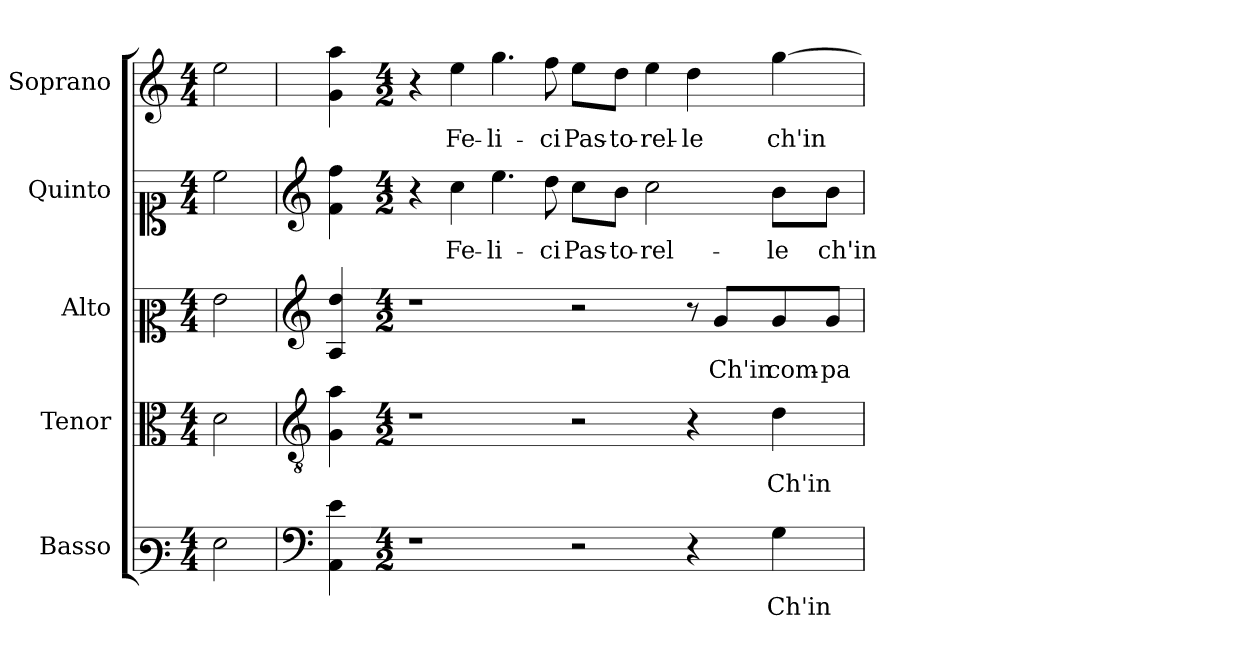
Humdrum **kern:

**kern	**text	**kern	**text	**kern	**text	**kern	**text	**kern	**text
*part5	*part5	*part4	*part4	*part3	*part3	*part2	*part2	*part1	*part1
*staff5	*staff5	*staff4	*staff4	*staff3	*staff3	*staff2	*staff2	*staff1	*staff1
*I"Basso	*	*I"Tenor	*	*I"Alto	*	*I"Quinto	*	*I"Soprano	*
*	*	*I'T.	*	*I'A.	*	*	*	*I'Sop.	*
!!LO:PB:g=z
*clefF3	*	*clefC3	*	*clefC2	*	*clefC1	*	*clefG2	*
*	*	*ITrd7c12	*	*	*	*	*	*	*
*k[]	*	*k[]	*	*k[]	*	*k[]	*	*k[]	*
*C:	*	*C:	*	*C:	*	*C:	*	*C:	*
*M4/4	*	*M4/4	*	*M4/4	*	*M4/4	*	*M4/4	*
=1	=1	=1	=1	=1	=1	=1	=1	=1	=1
!LO:N:head=open	!	!LO:N:head=open	!	!LO:N:head=open	!	!LO:N:head=open	!	!LO:N:head=open	!
2Gi\	.	2Di\	.	2gi\	.	2cci\	.	2eei\	.
=2	=2	=2	=2	=2	=2	=2	=2	=2	=2
*clefF4	*	*clefGv2	*	*clefG2	*	*clefG2	*	*	*
4AAi\ 4ei	.	4GGi\ 4Ai	.	4Ai/ 4ddi	.	4fi\ 4ffi	.	4gi\ 4aai	.
=3-	=3-	=3-	=3-	=3-	=3-	=3-	=3-	=3-	=3-
*M4/2	*	*M4/2	*	*M4/2	*	*M4/2	*	*M4/2	*
1r	.	1r	.	1r	.	4r	.	4r	.
!	!	!	!	!	!	!	!LO:LY:b:color=#000000	!	!
!	!	!	!	!	!	!	!	!	!LO:LY:b:color=#000000
.	.	.	.	.	.	4cci\	Fe-	4eei\	Fe-
!	!	!	!	!	!	!	!LO:LY:b:color=#000000	!	!
!	!	!	!	!	!	!	!	!	!LO:LY:b:color=#000000
.	.	.	.	.	.	4.eei\	-li-	4.ggi\	-li-
!	!	!	!	!	!	!	!LO:LY:b:color=#000000	!	!
!	!	!	!	!	!	!	!	!	!LO:LY:b:color=#000000
.	.	.	.	.	.	8ddi\	-ci	8ffi\	-ci
!	!	!	!	!	!	!	!LO:LY:b:color=#000000	!	!
!	!	!	!	!	!	!	!	!	!LO:LY:b:color=#000000
2r	.	2r	.	2r	.	8cci\L	Pas-	8eei\L	Pas-
!	!	!	!	!	!	!	!LO:LY:b:color=#000000	!	!
!	!	!	!	!	!	!	!	!	!LO:LY:b:color=#000000
.	.	.	.	.	.	8bi\J	-to-	8ddi\J	-to-
!	!	!	!	!	!	!	!LO:LY:b:color=#000000	!	!
!	!	!	!	!	!	!	!	!	!LO:LY:b:color=#000000
.	.	.	.	.	.	2cci\	-rel-	4eei\	-rel-
!	!	!	!	!	!	!	!	!	!LO:LY:b:color=#000000
4r	.	4r	.	8r	.	.	.	4ddi\	-le
!	!	!	!	!	!LO:LY:b:color=#000000	!	!	!	!
.	.	.	.	8gi/L	Ch'in	.	.	.	.
!	!LO:LY:b:color=#000000	!	!	!	!	!	!	!	!
!	!	!	!LO:LY:b:color=#000000	!	!	!	!	!	!
!	!	!	!	!	!LO:LY:b:color=#000000	!	!	!	!
!	!	!	!	!	!	!	!LO:LY:b:color=#000000	!	!
!	!	!	!	!	!	!	!	!	!LO:LY:b:color=#000000
4Gi\	Ch'in	4Di\	Ch'in	8gi/	com-	8bi\L	-le	[>4ggi\	ch'in
!	!	!	!	!	!LO:LY:b:color=#000000	!	!	!	!
!	!	!	!	!	!	!	!LO:LY:b:color=#000000	!	!
.	.	.	.	8gi/J	-pa-	8bi\J	ch'in	.	.
=	=	=	=	=	=	=	=	=	=
*-	*-	*-	*-	*-	*-	*-	*-	*-	*-
